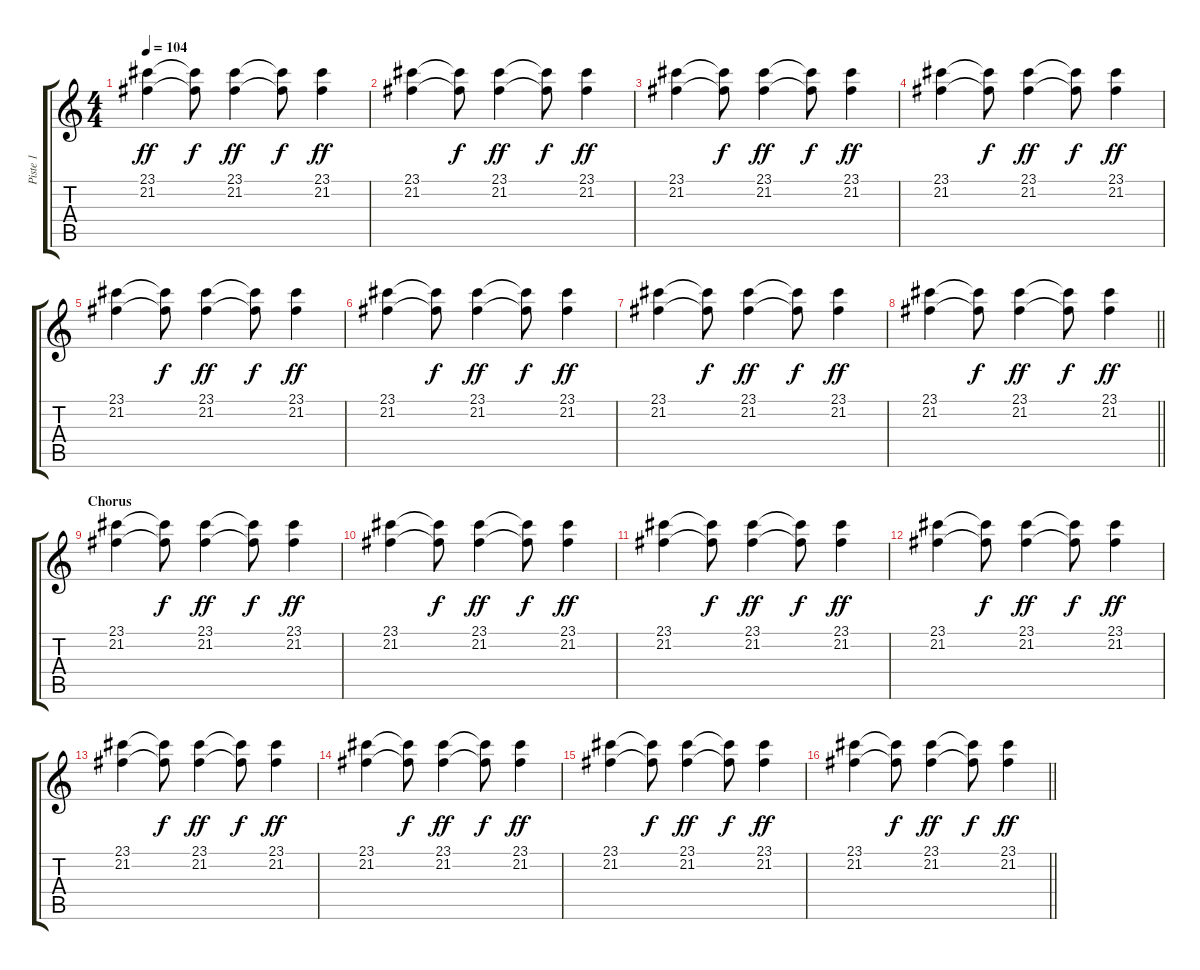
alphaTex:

\track ("Piste 1" "Piste 1") {instrument electricgrandpiano}
\staff {score tabs}
\tuning (D4 A3 F3 C3 G2 D2) {hide}
\ts (4 4)
\tempo 104
\clef g2
\ks c
(23.1 21.2).4{dy ff} (23.1{t} 21.2{t}).8{dy f} (23.1 21.2).4{dy ff} (23.1{t} 21.2{t}).8{dy f} (23.1 21.2).4{dy ff} |
(23.1 21.2).4 (23.1{t} 21.2{t}).8{dy f} (23.1 21.2).4{dy ff} (23.1{t} 21.2{t}).8{dy f} (23.1 21.2).4{dy ff} |
(23.1 21.2).4 (23.1{t} 21.2{t}).8{dy f} (23.1 21.2).4{dy ff} (23.1{t} 21.2{t}).8{dy f} (23.1 21.2).4{dy ff} |
(23.1 21.2).4 (23.1{t} 21.2{t}).8{dy f} (23.1 21.2).4{dy ff} (23.1{t} 21.2{t}).8{dy f} (23.1 21.2).4{dy ff} |
(23.1 21.2).4 (23.1{t} 21.2{t}).8{dy f} (23.1 21.2).4{dy ff} (23.1{t} 21.2{t}).8{dy f} (23.1 21.2).4{dy ff} |
(23.1 21.2).4 (23.1{t} 21.2{t}).8{dy f} (23.1 21.2).4{dy ff} (23.1{t} 21.2{t}).8{dy f} (23.1 21.2).4{dy ff} |
(23.1 21.2).4 (23.1{t} 21.2{t}).8{dy f} (23.1 21.2).4{dy ff} (23.1{t} 21.2{t}).8{dy f} (23.1 21.2).4{dy ff} |
\barLineRight lightlight
(23.1 21.2).4 (23.1{t} 21.2{t}).8{dy f} (23.1 21.2).4{dy ff} (23.1{t} 21.2{t}).8{dy f} (23.1 21.2).4{dy ff} |
\section ("" "Chorus")
(23.1 21.2).4 (23.1{t} 21.2{t}).8{dy f} (23.1 21.2).4{dy ff} (23.1{t} 21.2{t}).8{dy f} (23.1 21.2).4{dy ff} |
(23.1 21.2).4 (23.1{t} 21.2{t}).8{dy f} (23.1 21.2).4{dy ff} (23.1{t} 21.2{t}).8{dy f} (23.1 21.2).4{dy ff} |
(23.1 21.2).4 (23.1{t} 21.2{t}).8{dy f} (23.1 21.2).4{dy ff} (23.1{t} 21.2{t}).8{dy f} (23.1 21.2).4{dy ff} |
(23.1 21.2).4 (23.1{t} 21.2{t}).8{dy f} (23.1 21.2).4{dy ff} (23.1{t} 21.2{t}).8{dy f} (23.1 21.2).4{dy ff} |
(23.1 21.2).4 (23.1{t} 21.2{t}).8{dy f} (23.1 21.2).4{dy ff} (23.1{t} 21.2{t}).8{dy f} (23.1 21.2).4{dy ff} |
(23.1 21.2).4 (23.1{t} 21.2{t}).8{dy f} (23.1 21.2).4{dy ff} (23.1{t} 21.2{t}).8{dy f} (23.1 21.2).4{dy ff} |
(23.1 21.2).4 (23.1{t} 21.2{t}).8{dy f} (23.1 21.2).4{dy ff} (23.1{t} 21.2{t}).8{dy f} (23.1 21.2).4{dy ff} |
\barLineRight lightlight
(23.1 21.2).4 (23.1{t} 21.2{t}).8{dy f} (23.1 21.2).4{dy ff} (23.1{t} 21.2{t}).8{dy f} (23.1 21.2).4{dy ff}
